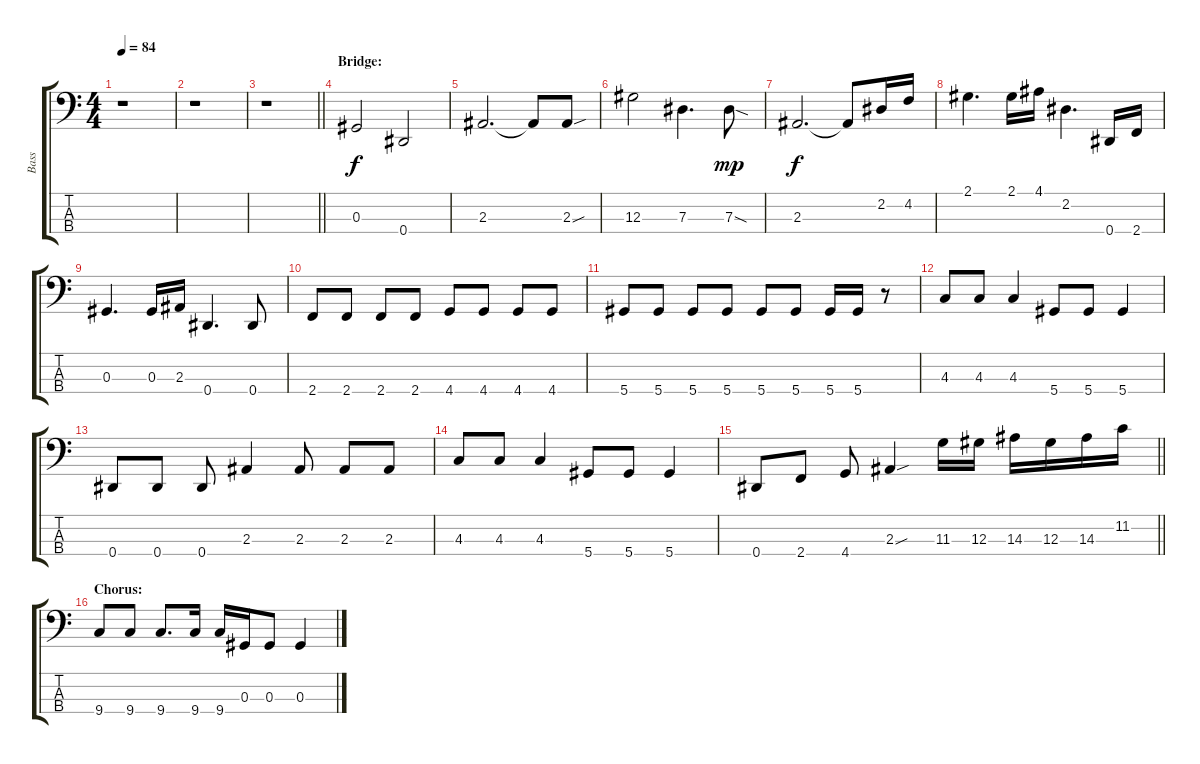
\track ("Bass" "Bass") {instrument electricbassfinger}
\staff {score tabs}
\tuning (Gb2 Db2 Ab1 Eb1) {hide}
\ts (4 4)
\tempo 84
\clef f4
\ks c
r.1{dy f} |
r.1 |
\barLineRight lightlight
r.1 |
\section ("" "Bridge:")
0.3.2 0.4.2 |
2.3.2{d} 2.3{t}.8 2.3{sou}.8 |
12.3.2 7.3.4{d} 7.3{sod}.8{dy mp} |
2.3.2{d dy f} 2.3{t}.8 2.2.16 4.2.16 |
2.1.4{d} 2.1.16 4.1.16 2.2.4{d} 0.4.16 2.4.16 |
0.3.4{d} 0.3.16 2.3.16 0.4.4{d} 0.4.8 |
2.4.8 2.4.8 2.4.8 2.4.8 4.4.8 4.4.8 4.4.8 4.4.8 |
5.4.8 5.4.8 5.4.8 5.4.8 5.4.8 5.4.8 5.4.16 5.4.16 r.8 |
4.3.8 4.3.8 4.3.4 5.4.8 5.4.8 5.4.4 |
0.4.8 0.4.8 0.4.8 2.3.4 2.3.8 2.3.8 2.3.8 |
4.3.8 4.3.8 4.3.4 5.4.8 5.4.8 5.4.4 |
\barLineRight lightlight
0.4.8 2.4.8 4.4.8 2.3{sou}.4 11.3.16 12.3.16 14.3.16 12.3.16 14.3.16 11.2.16 |
\section ("" "Chorus:")
9.4.8 9.4.8 9.4.8{d} 9.4.16 9.4.16 0.3.16 0.3.8 0.3.4
